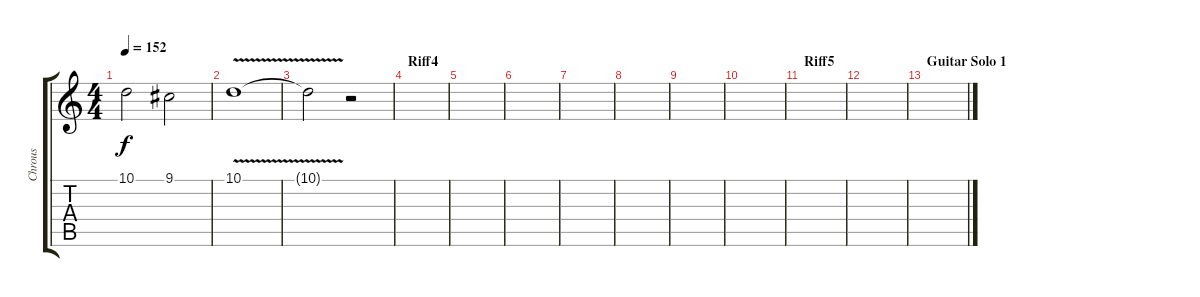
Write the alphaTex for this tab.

\track ("Chrous" "Chrous") {instrument lead6voice}
\staff {score tabs}
\tuning (E4 B3 G3 D3 A2 E2) {hide}
\ts (4 4)
\tempo 152
\clef g2
\ks c
10.1.2{dy f} 9.1.2 |
10.1{v}.1 |
10.1{t}.2 r.2 |
\section ("" "Riff4")
|
|
|
|
|
|
|
\section ("" "Riff5")
|
|
\section ("" "Guitar Solo 1")
